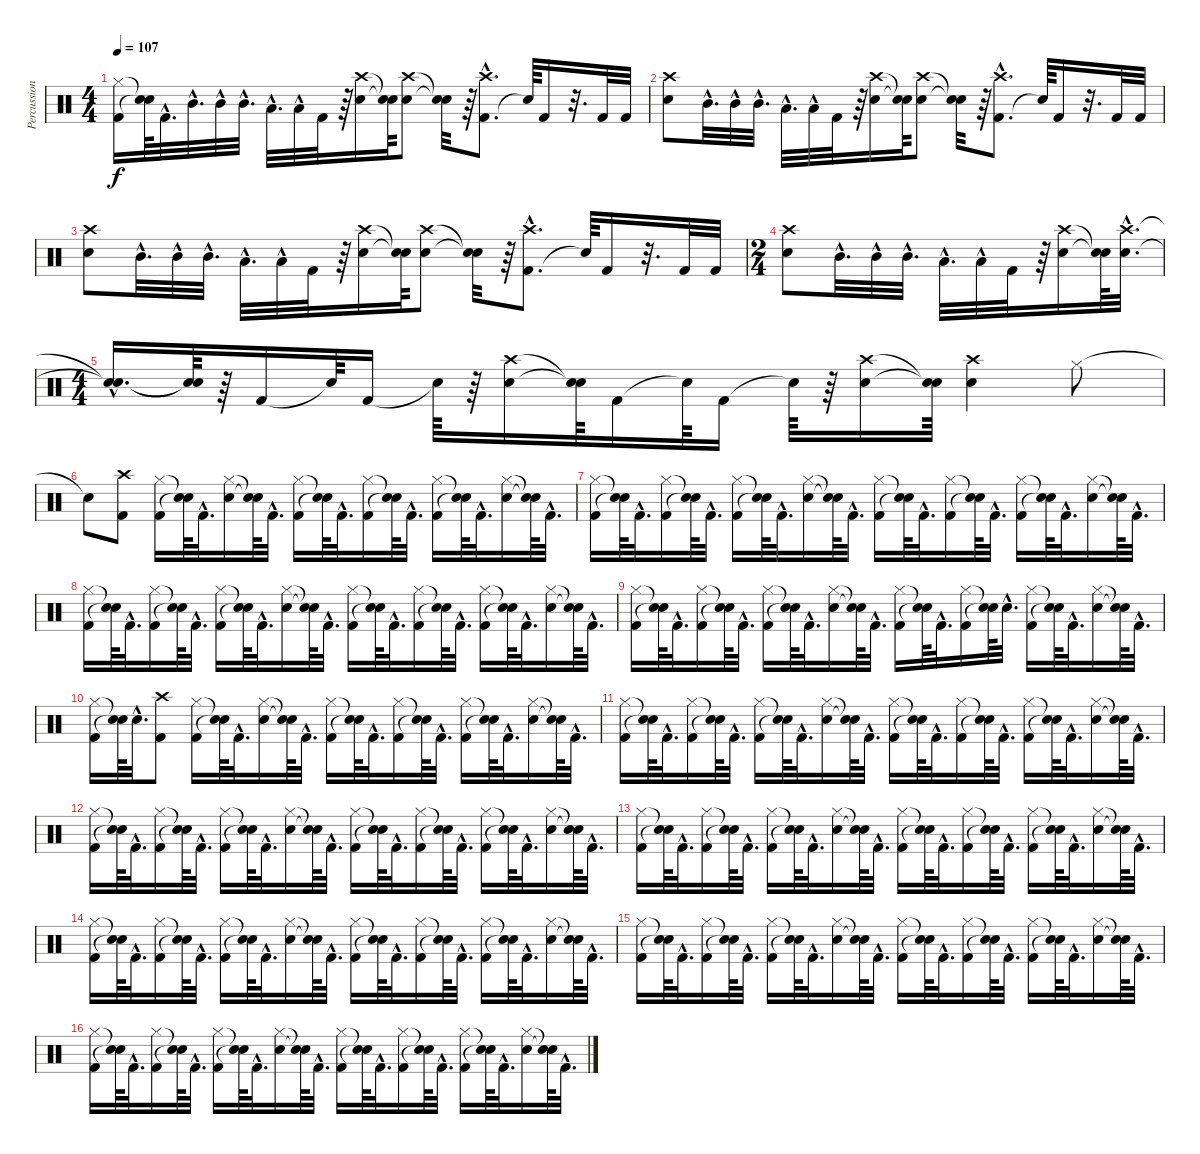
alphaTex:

\track ("Percussion" "Percussion") {instrument percussion}
\staff {score}
\articulation defaults
\ts (4 4)
\tempo 107
\clef neutral
\ks c
("Hi-Hat (closed)" "Kick (hit) 2").16{dy f} ("Snare (hit)"{t} "Snare (hit)"{t}).64 "Kick (hit) 2"{hac}.32{d} "Mid Tom (hit)"{hac}.32{d} "Mid Tom (hit)"{hac}.32 "Mid Tom (hit)"{hac}.32{d} "Low Tom (hit)"{hac}.32{d} "Low Tom (hit)"{hac}.32 "Kick (hit) 2".32 r.64 ("Crash high (hit)" "Electric Snare (hit)").16 ("Snare (hit)"{t} "Snare (hit)"{t}).64 ("Electric Snare (hit)" "Crash high (hit)").8 ("Snare (hit)"{t} "Snare (hit)"{t}).32 r.64 ("Kick (hit) 2" "Crash high (hit)"{hac}).8{d} "Snare (hit)"{t}.64 "Kick (hit) 2".16 r.32{d} "Kick (hit) 2".32 "Kick (hit) 2".32 |
("Crash high (hit)" "Electric Snare (hit)").8 "Mid Tom (hit)"{hac}.32{d} "Mid Tom (hit)"{hac}.32 "Mid Tom (hit)"{hac}.32{d} "Low Tom (hit)"{hac}.32{d} "Low Tom (hit)"{hac}.32 "Kick (hit) 2".32 r.64 ("Crash high (hit)" "Electric Snare (hit)").16 ("Snare (hit)"{t} "Snare (hit)"{t}).64 ("Electric Snare (hit)" "Crash high (hit)").8 ("Snare (hit)"{t} "Snare (hit)"{t}).32 r.64 ("Kick (hit) 2" "Crash high (hit)"{hac}).8{d} "Snare (hit)"{t}.64 "Kick (hit) 2".16 r.32{d} "Kick (hit) 2".32 "Kick (hit) 2".32 |
("Crash high (hit)" "Electric Snare (hit)").8 "Mid Tom (hit)"{hac}.32{d} "Mid Tom (hit)"{hac}.32 "Mid Tom (hit)"{hac}.32{d} "Low Tom (hit)"{hac}.32{d} "Low Tom (hit)"{hac}.32 "Kick (hit) 2".32 r.64 ("Crash high (hit)" "Electric Snare (hit)").16 ("Snare (hit)"{t} "Snare (hit)"{t}).64 ("Electric Snare (hit)" "Crash high (hit)").8 ("Snare (hit)"{t} "Snare (hit)"{t}).32 r.64 ("Kick (hit) 2" "Crash high (hit)"{hac}).8{d} "Snare (hit)"{t}.64 "Kick (hit) 2".16 r.32{d} "Kick (hit) 2".32 "Kick (hit) 2".32 |
\ts (2 4)
("Crash high (hit)" "Electric Snare (hit)").8 "Mid Tom (hit)"{hac}.32{d} "Mid Tom (hit)"{hac}.32 "Mid Tom (hit)"{hac}.32{d} "Low Tom (hit)"{hac}.32{d} "Low Tom (hit)"{hac}.32 "Kick (hit) 2".32 r.64 ("Crash high (hit)" "Electric Snare (hit)").16 ("Snare (hit)"{t} "Snare (hit)"{t}).64 ("Crash high (hit)"{hac} "Electric Snare (hit)"{hac}).32{d} |
\ts (4 4)
("Snare (hit)"{hac t} "Snare (hit)"{hac t}).16{d} ("Snare (hit)"{t} "Snare (hit)"{t}).64 r.64 "Kick (hit) 2".16 "Snare (hit)"{t}.64 "Kick (hit) 2".16 "Snare (hit)"{t}.64 r.64 ("Crash high (hit)" "Electric Snare (hit)").16 ("Snare (hit)"{t} "Snare (hit)"{t}).64 "Kick (hit) 2".16 "Snare (hit)"{t}.64 "Kick (hit) 2".16 "Snare (hit)"{t}.64 r.64 ("Crash high (hit)" "Electric Snare (hit)").16 ("Snare (hit)"{t} "Snare (hit)"{t}).64 ("Electric Snare (hit)" "Crash high (hit)").4 "Hi-Hat (closed)".8 |
"Snare (hit)"{t}.8 ("Kick (hit) 2" "Crash high (hit)").8 ("Kick (hit) 2" "Hi-Hat (closed)").16 ("Snare (hit)"{t} "Snare (hit)"{t}).64 "Kick (hit) 2"{hac}.32{d} ("Hi-Hat (closed)" "Electric Snare (hit)").16 ("Snare (hit)"{t} "Snare (hit)"{t}).64 "Kick (hit) 2"{hac}.32{d} ("Hi-Hat (closed)" "Kick (hit) 2").16 ("Snare (hit)"{t} "Snare (hit)"{t}).64 "Kick (hit) 2"{hac}.32{d} ("Kick (hit) 2" "Hi-Hat (closed)").16 ("Snare (hit)"{t} "Snare (hit)"{t}).64 "Kick (hit) 2"{hac}.32{d} ("Kick (hit) 2" "Hi-Hat (closed)").16 ("Snare (hit)"{t} "Snare (hit)"{t}).64 "Kick (hit) 2"{hac}.32{d} ("Electric Snare (hit)" "Hi-Hat (closed)").16 ("Snare (hit)"{t} "Snare (hit)"{t}).64 "Kick (hit) 2"{hac}.32{d} |
("Kick (hit) 2" "Hi-Hat (closed)").16 ("Snare (hit)"{t} "Snare (hit)"{t}).64 "Kick (hit) 2"{hac}.32{d} ("Kick (hit) 2" "Hi-Hat (closed)").16 ("Snare (hit)"{t} "Snare (hit)"{t}).64 "Kick (hit) 2"{hac}.32{d} ("Kick (hit) 2" "Hi-Hat (closed)").16 ("Snare (hit)"{t} "Snare (hit)"{t}).64 "Kick (hit) 2"{hac}.32{d} ("Hi-Hat (closed)" "Electric Snare (hit)").16 ("Snare (hit)"{t} "Snare (hit)"{t}).64 "Kick (hit) 2"{hac}.32{d} ("Hi-Hat (closed)" "Kick (hit) 2").16 ("Snare (hit)"{t} "Snare (hit)"{t}).64 "Kick (hit) 2"{hac}.32{d} ("Kick (hit) 2" "Hi-Hat (closed)").16 ("Snare (hit)"{t} "Snare (hit)"{t}).64 "Kick (hit) 2"{hac}.32{d} ("Kick (hit) 2" "Hi-Hat (closed)").16 ("Snare (hit)"{t} "Snare (hit)"{t}).64 "Kick (hit) 2"{hac}.32{d} ("Hi-Hat (closed)" "Electric Snare (hit)").16 ("Snare (hit)"{t} "Snare (hit)"{t}).64 "Kick (hit) 2"{hac}.32{d} |
("Hi-Hat (closed)" "Kick (hit) 2").16 ("Snare (hit)"{t} "Snare (hit)"{t}).64 "Kick (hit) 2"{hac}.32{d} ("Hi-Hat (closed)" "Kick (hit) 2").16 ("Snare (hit)"{t} "Snare (hit)"{t}).64 "Kick (hit) 2"{hac}.32{d} ("Kick (hit) 2" "Hi-Hat (closed)").16 ("Snare (hit)"{t} "Snare (hit)"{t}).64 "Kick (hit) 2"{hac}.32{d} ("Hi-Hat (closed)" "Electric Snare (hit)").16 ("Snare (hit)"{t} "Snare (hit)"{t}).64 "Kick (hit) 2"{hac}.32{d} ("Hi-Hat (closed)" "Kick (hit) 2").16 ("Snare (hit)"{t} "Snare (hit)"{t}).64 "Kick (hit) 2"{hac}.32{d} ("Kick (hit) 2" "Hi-Hat (closed)").16 ("Snare (hit)"{t} "Snare (hit)"{t}).64 "Kick (hit) 2"{hac}.32{d} ("Hi-Hat (closed)" "Kick (hit) 2").16 ("Snare (hit)"{t} "Snare (hit)"{t}).64 "Kick (hit) 2"{hac}.32{d} ("Hi-Hat (closed)" "Electric Snare (hit)").16 ("Snare (hit)"{t} "Snare (hit)"{t}).64 "Kick (hit) 2"{hac}.32{d} |
("Hi-Hat (closed)" "Kick (hit) 2").16 ("Snare (hit)"{t} "Snare (hit)"{t}).64 "Kick (hit) 2"{hac}.32{d} ("Hi-Hat (closed)" "Kick (hit) 2").16 ("Snare (hit)"{t} "Snare (hit)"{t}).64 "Kick (hit) 2"{hac}.32{d} ("Kick (hit) 2" "Hi-Hat (closed)").16 ("Snare (hit)"{t} "Snare (hit)"{t}).64 "Kick (hit) 2"{hac}.32{d} ("Hi-Hat (closed)" "Electric Snare (hit)").16 ("Snare (hit)"{t} "Snare (hit)"{t}).64 "Kick (hit) 2"{hac}.32{d} ("Kick (hit) 2" "Hi-Hat (closed)").16 ("Snare (hit)"{t} "Snare (hit)"{t}).64 "Kick (hit) 2"{hac}.32{d} ("Kick (hit) 2" "Hi-Hat (closed)").16 ("Snare (hit)"{t} "Snare (hit)"{t}).64 "Electric Snare (hit)"{hac}.32{d} ("Hi-Hat (closed)" "Kick (hit) 2").16 ("Snare (hit)"{t} "Snare (hit)"{t}).64 "Kick (hit) 2"{hac}.32{d} ("Hi-Hat (closed)" "Electric Snare (hit)").16 ("Snare (hit)"{t} "Snare (hit)"{t}).64 "Kick (hit) 2"{hac}.32{d} |
("Hi-Hat (closed)" "Kick (hit) 2").16 ("Snare (hit)"{t} "Snare (hit)"{t}).64 "Electric Snare (hit)"{hac}.32{d} ("Crash high (hit)" "Kick (hit) 2").8 ("Kick (hit) 2" "Hi-Hat (closed)").16 ("Snare (hit)"{t} "Snare (hit)"{t}).64 "Kick (hit) 2"{hac}.32{d} ("Electric Snare (hit)" "Hi-Hat (closed)").16 ("Snare (hit)"{t} "Snare (hit)"{t}).64 "Kick (hit) 2"{hac}.32{d} ("Kick (hit) 2" "Hi-Hat (closed)").16 ("Snare (hit)"{t} "Snare (hit)"{t}).64 "Kick (hit) 2"{hac}.32{d} ("Hi-Hat (closed)" "Kick (hit) 2").16 ("Snare (hit)"{t} "Snare (hit)"{t}).64 "Kick (hit) 2"{hac}.32{d} ("Kick (hit) 2" "Hi-Hat (closed)").16 ("Snare (hit)"{t} "Snare (hit)"{t}).64 "Kick (hit) 2"{hac}.32{d} ("Hi-Hat (closed)" "Electric Snare (hit)").16 ("Snare (hit)"{t} "Snare (hit)"{t}).64 "Kick (hit) 2"{hac}.32{d} |
("Hi-Hat (closed)" "Kick (hit) 2").16 ("Snare (hit)"{t} "Snare (hit)"{t}).64 "Kick (hit) 2"{hac}.32{d} ("Hi-Hat (closed)" "Kick (hit) 2").16 ("Snare (hit)"{t} "Snare (hit)"{t}).64 "Kick (hit) 2"{hac}.32{d} ("Kick (hit) 2" "Hi-Hat (closed)").16 ("Snare (hit)"{t} "Snare (hit)"{t}).64 "Kick (hit) 2"{hac}.32{d} ("Electric Snare (hit)" "Hi-Hat (closed)").16 ("Snare (hit)"{t} "Snare (hit)"{t}).64 "Kick (hit) 2"{hac}.32{d} ("Hi-Hat (closed)" "Kick (hit) 2").16 ("Snare (hit)"{t} "Snare (hit)"{t}).64 "Kick (hit) 2"{hac}.32{d} ("Hi-Hat (closed)" "Kick (hit) 2").16 ("Snare (hit)"{t} "Snare (hit)"{t}).64 "Kick (hit) 2"{hac}.32{d} ("Kick (hit) 2" "Hi-Hat (closed)").16 ("Snare (hit)"{t} "Snare (hit)"{t}).64 "Kick (hit) 2"{hac}.32{d} ("Hi-Hat (closed)" "Electric Snare (hit)").16 ("Snare (hit)"{t} "Snare (hit)"{t}).64 "Kick (hit) 2"{hac}.32{d} |
("Kick (hit) 2" "Hi-Hat (closed)").16 ("Snare (hit)"{t} "Snare (hit)"{t}).64 "Kick (hit) 2"{hac}.32{d} ("Kick (hit) 2" "Hi-Hat (closed)").16 ("Snare (hit)"{t} "Snare (hit)"{t}).64 "Kick (hit) 2"{hac}.32{d} ("Kick (hit) 2" "Hi-Hat (closed)").16 ("Snare (hit)"{t} "Snare (hit)"{t}).64 "Kick (hit) 2"{hac}.32{d} ("Electric Snare (hit)" "Hi-Hat (closed)").16 ("Snare (hit)"{t} "Snare (hit)"{t}).64 "Kick (hit) 2"{hac}.32{d} ("Hi-Hat (closed)" "Kick (hit) 2").16 ("Snare (hit)"{t} "Snare (hit)"{t}).64 "Kick (hit) 2"{hac}.32{d} ("Kick (hit) 2" "Hi-Hat (closed)").16 ("Snare (hit)"{t} "Snare (hit)"{t}).64 "Kick (hit) 2"{hac}.32{d} ("Hi-Hat (closed)" "Kick (hit) 2").16 ("Snare (hit)"{t} "Snare (hit)"{t}).64 "Kick (hit) 2"{hac}.32{d} ("Electric Snare (hit)" "Hi-Hat (closed)").16 ("Snare (hit)"{t} "Snare (hit)"{t}).64 "Kick (hit) 2"{hac}.32{d} |
("Hi-Hat (closed)" "Kick (hit) 2").16 ("Snare (hit)"{t} "Snare (hit)"{t}).64 "Kick (hit) 2"{hac}.32{d} ("Kick (hit) 2" "Hi-Hat (closed)").16 ("Snare (hit)"{t} "Snare (hit)"{t}).64 "Kick (hit) 2"{hac}.32{d} ("Kick (hit) 2" "Hi-Hat (closed)").16 ("Snare (hit)"{t} "Snare (hit)"{t}).64 "Kick (hit) 2"{hac}.32{d} ("Electric Snare (hit)" "Hi-Hat (closed)").16 ("Snare (hit)"{t} "Snare (hit)"{t}).64 "Kick (hit) 2"{hac}.32{d} ("Kick (hit) 2" "Hi-Hat (closed)").16 ("Snare (hit)"{t} "Snare (hit)"{t}).64 "Kick (hit) 2"{hac}.32{d} ("Kick (hit) 2" "Hi-Hat (closed)").16 ("Snare (hit)"{t} "Snare (hit)"{t}).64 "Kick (hit) 2"{hac}.32{d} ("Hi-Hat (closed)" "Kick (hit) 2").16 ("Snare (hit)"{t} "Snare (hit)"{t}).64 "Kick (hit) 2"{hac}.32{d} ("Hi-Hat (closed)" "Electric Snare (hit)").16 ("Snare (hit)"{t} "Snare (hit)"{t}).64 "Kick (hit) 2"{hac}.32{d} |
("Hi-Hat (closed)" "Kick (hit) 2").16 ("Snare (hit)"{t} "Snare (hit)"{t}).64 "Kick (hit) 2"{hac}.32{d} ("Kick (hit) 2" "Hi-Hat (closed)").16 ("Snare (hit)"{t} "Snare (hit)"{t}).64 "Kick (hit) 2"{hac}.32{d} ("Hi-Hat (closed)" "Kick (hit) 2").16 ("Snare (hit)"{t} "Snare (hit)"{t}).64 "Kick (hit) 2"{hac}.32{d} ("Hi-Hat (closed)" "Electric Snare (hit)").16 ("Snare (hit)"{t} "Snare (hit)"{t}).64 "Kick (hit) 2"{hac}.32{d} ("Hi-Hat (closed)" "Kick (hit) 2").16 ("Snare (hit)"{t} "Snare (hit)"{t}).64 "Kick (hit) 2"{hac}.32{d} ("Hi-Hat (closed)" "Kick (hit) 2").16 ("Snare (hit)"{t} "Snare (hit)"{t}).64 "Kick (hit) 2"{hac}.32{d} ("Kick (hit) 2" "Hi-Hat (closed)").16 ("Snare (hit)"{t} "Snare (hit)"{t}).64 "Kick (hit) 2"{hac}.32{d} ("Electric Snare (hit)" "Hi-Hat (closed)").16 ("Snare (hit)"{t} "Snare (hit)"{t}).64 "Kick (hit) 2"{hac}.32{d} |
("Hi-Hat (closed)" "Kick (hit) 2").16 ("Snare (hit)"{t} "Snare (hit)"{t}).64 "Kick (hit) 2"{hac}.32{d} ("Kick (hit) 2" "Hi-Hat (closed)").16 ("Snare (hit)"{t} "Snare (hit)"{t}).64 "Kick (hit) 2"{hac}.32{d} ("Kick (hit) 2" "Hi-Hat (closed)").16 ("Snare (hit)"{t} "Snare (hit)"{t}).64 "Kick (hit) 2"{hac}.32{d} ("Electric Snare (hit)" "Hi-Hat (closed)").16 ("Snare (hit)"{t} "Snare (hit)"{t}).64 "Kick (hit) 2"{hac}.32{d} ("Kick (hit) 2" "Hi-Hat (closed)").16 ("Snare (hit)"{t} "Snare (hit)"{t}).64 "Kick (hit) 2"{hac}.32{d} ("Kick (hit) 2" "Hi-Hat (closed)").16 ("Snare (hit)"{t} "Snare (hit)"{t}).64 "Kick (hit) 2"{hac}.32{d} ("Hi-Hat (closed)" "Kick (hit) 2").16 ("Snare (hit)"{t} "Snare (hit)"{t}).64 "Kick (hit) 2"{hac}.32{d} ("Electric Snare (hit)" "Hi-Hat (closed)").16 ("Snare (hit)"{t} "Snare (hit)"{t}).64 "Kick (hit) 2"{hac}.32{d} |
("Hi-Hat (closed)" "Kick (hit) 2").16 ("Snare (hit)"{t} "Snare (hit)"{t}).64 "Kick (hit) 2"{hac}.32{d} ("Kick (hit) 2" "Hi-Hat (closed)").16 ("Snare (hit)"{t} "Snare (hit)"{t}).64 "Kick (hit) 2"{hac}.32{d} ("Hi-Hat (closed)" "Kick (hit) 2").16 ("Snare (hit)"{t} "Snare (hit)"{t}).64 "Kick (hit) 2"{hac}.32{d} ("Hi-Hat (closed)" "Electric Snare (hit)").16 ("Snare (hit)"{t} "Snare (hit)"{t}).64 "Kick (hit) 2"{hac}.32{d} ("Hi-Hat (closed)" "Kick (hit) 2").16 ("Snare (hit)"{t} "Snare (hit)"{t}).64 "Kick (hit) 2"{hac}.32{d} ("Hi-Hat (closed)" "Kick (hit) 2").16 ("Snare (hit)"{t} "Snare (hit)"{t}).64 "Kick (hit) 2"{hac}.32{d} ("Hi-Hat (closed)" "Kick (hit) 2").16 ("Snare (hit)"{t} "Snare (hit)"{t}).64 "Kick (hit) 2"{hac}.32{d} ("Electric Snare (hit)" "Hi-Hat (closed)").16 ("Snare (hit)"{t} "Snare (hit)"{t}).64 "Kick (hit) 2"{hac}.32{d}
